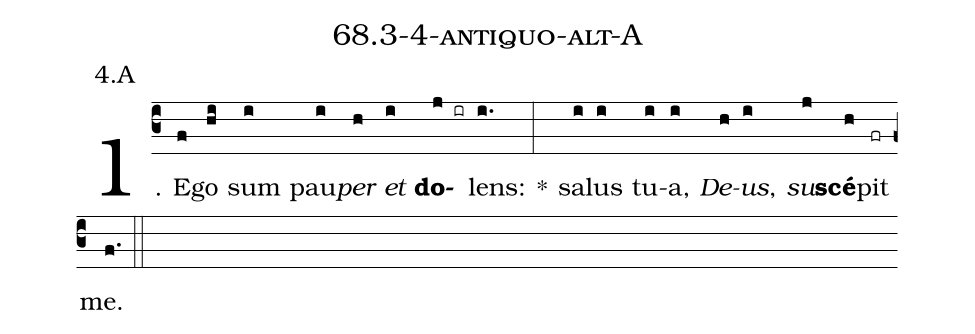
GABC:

name: 68.3-4-antiquo-alt-A;
annotation: 4.A;
%%
(c3)1. E(f)go(hi) sum(i) pau(i)<i>per</i>(h) <i>et</i>(i) <b>do</b>(j ir)lens:(i.) *(:) sa(i)lus(i) tu(i)a,(i) <i>De</i>(h)<i>us</i>,(i) <i>su</i>(j)<b>scé</b>(h)pit(fr) me.(f.) (::)


%E(i) u(h) o(i) u(j) a(h) e.(f.) (::)
